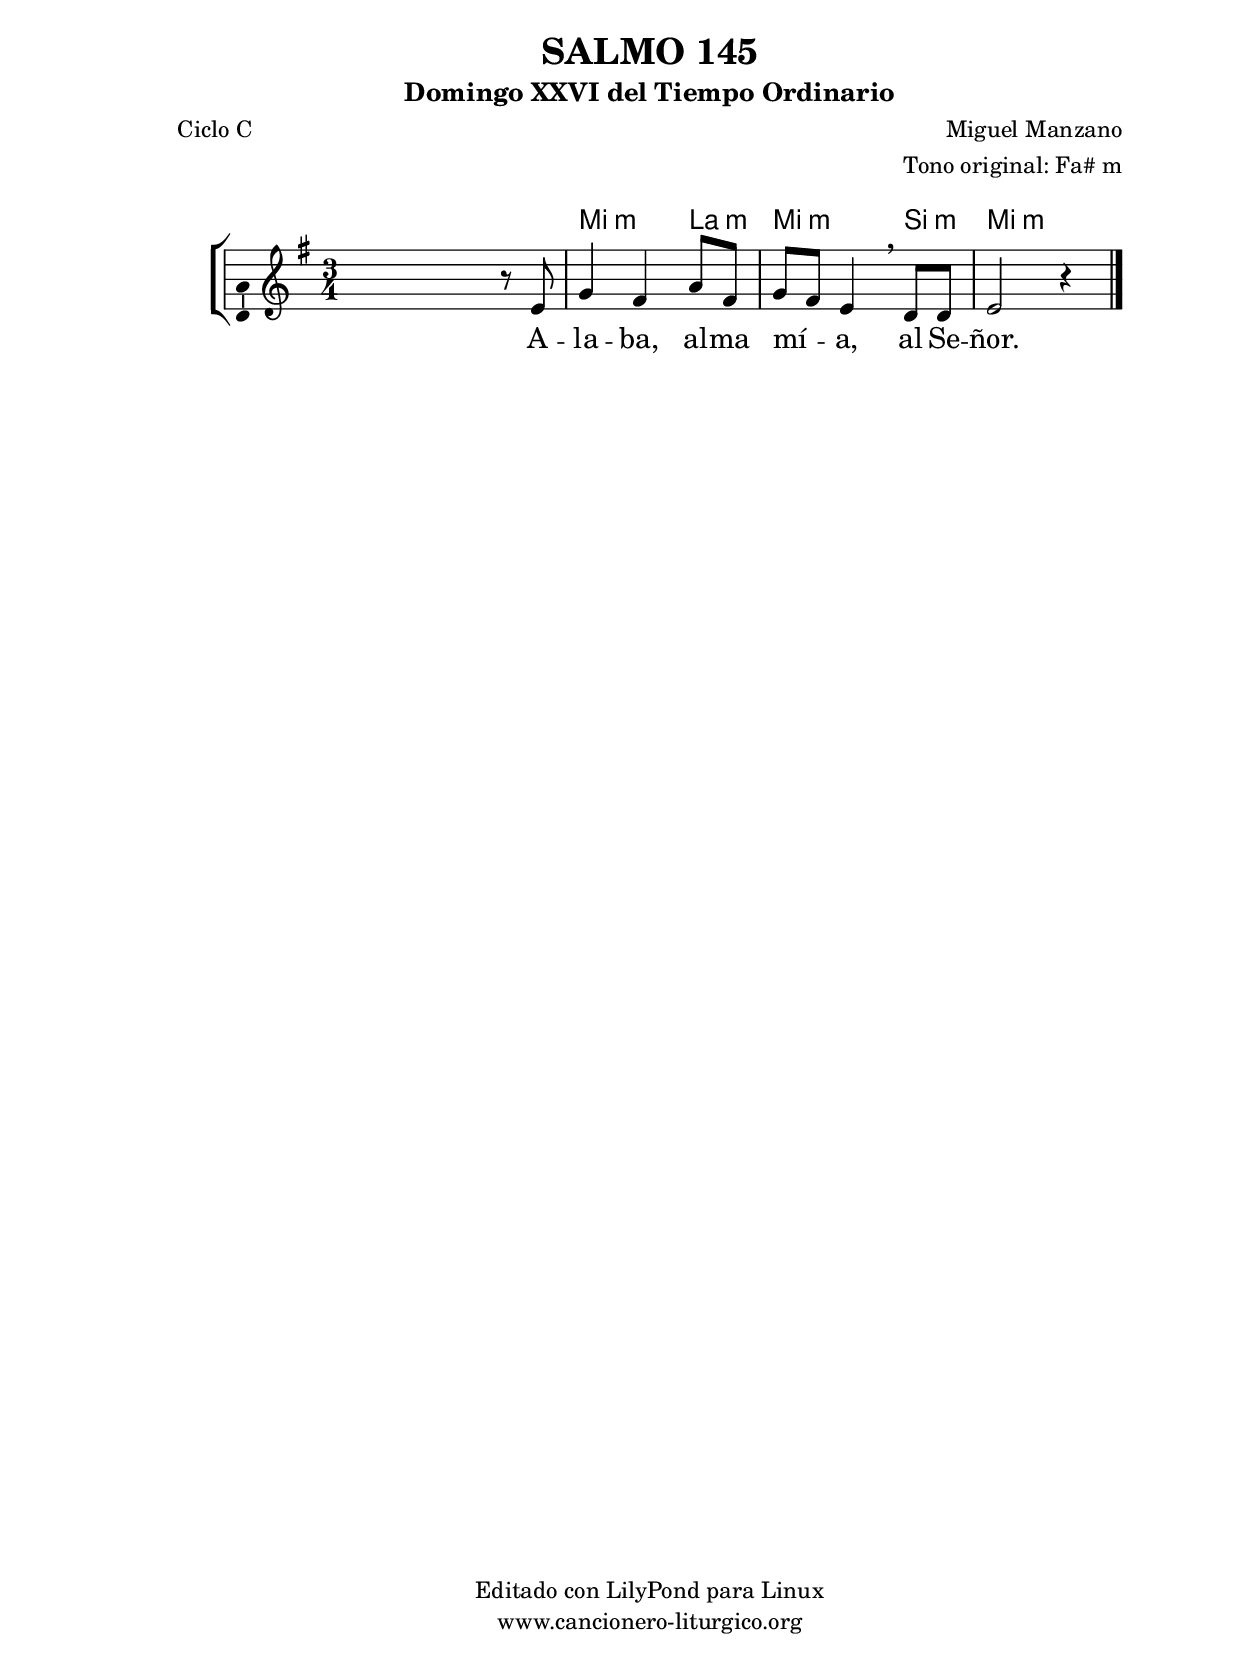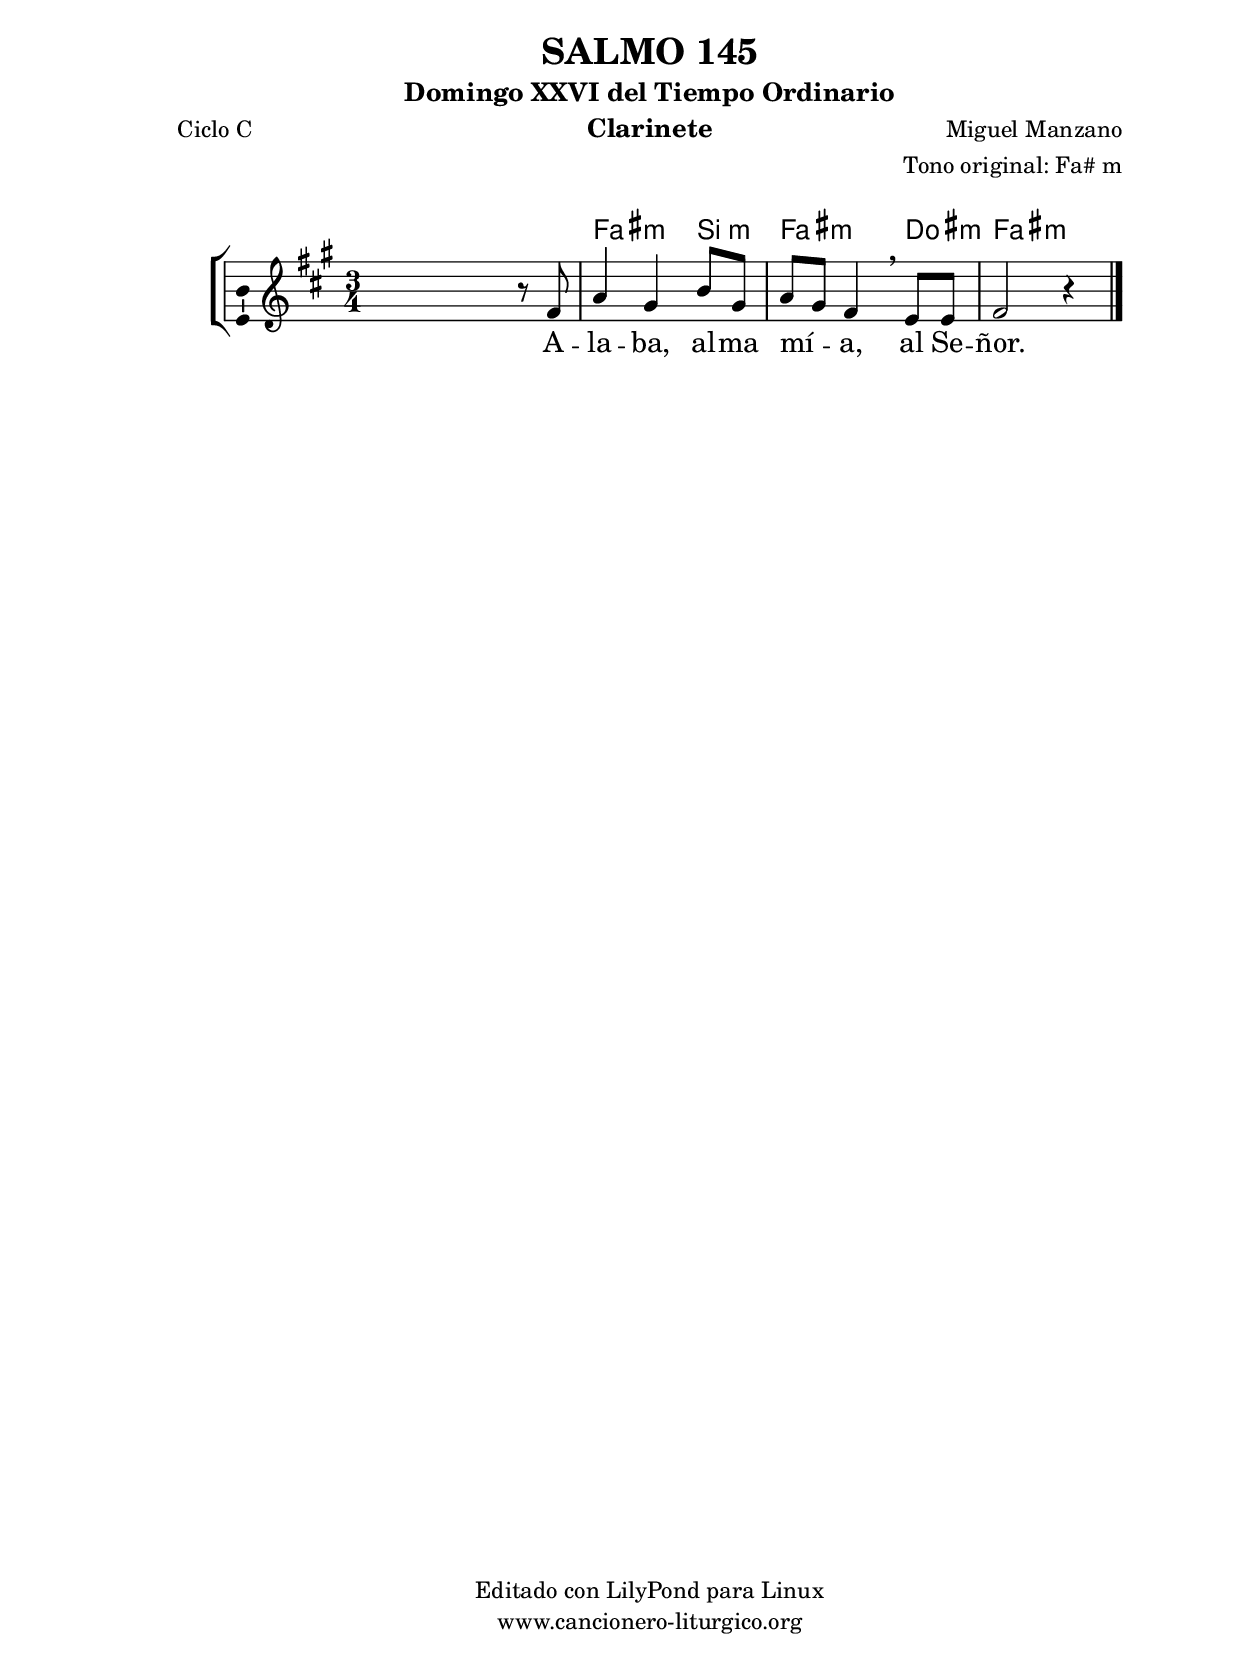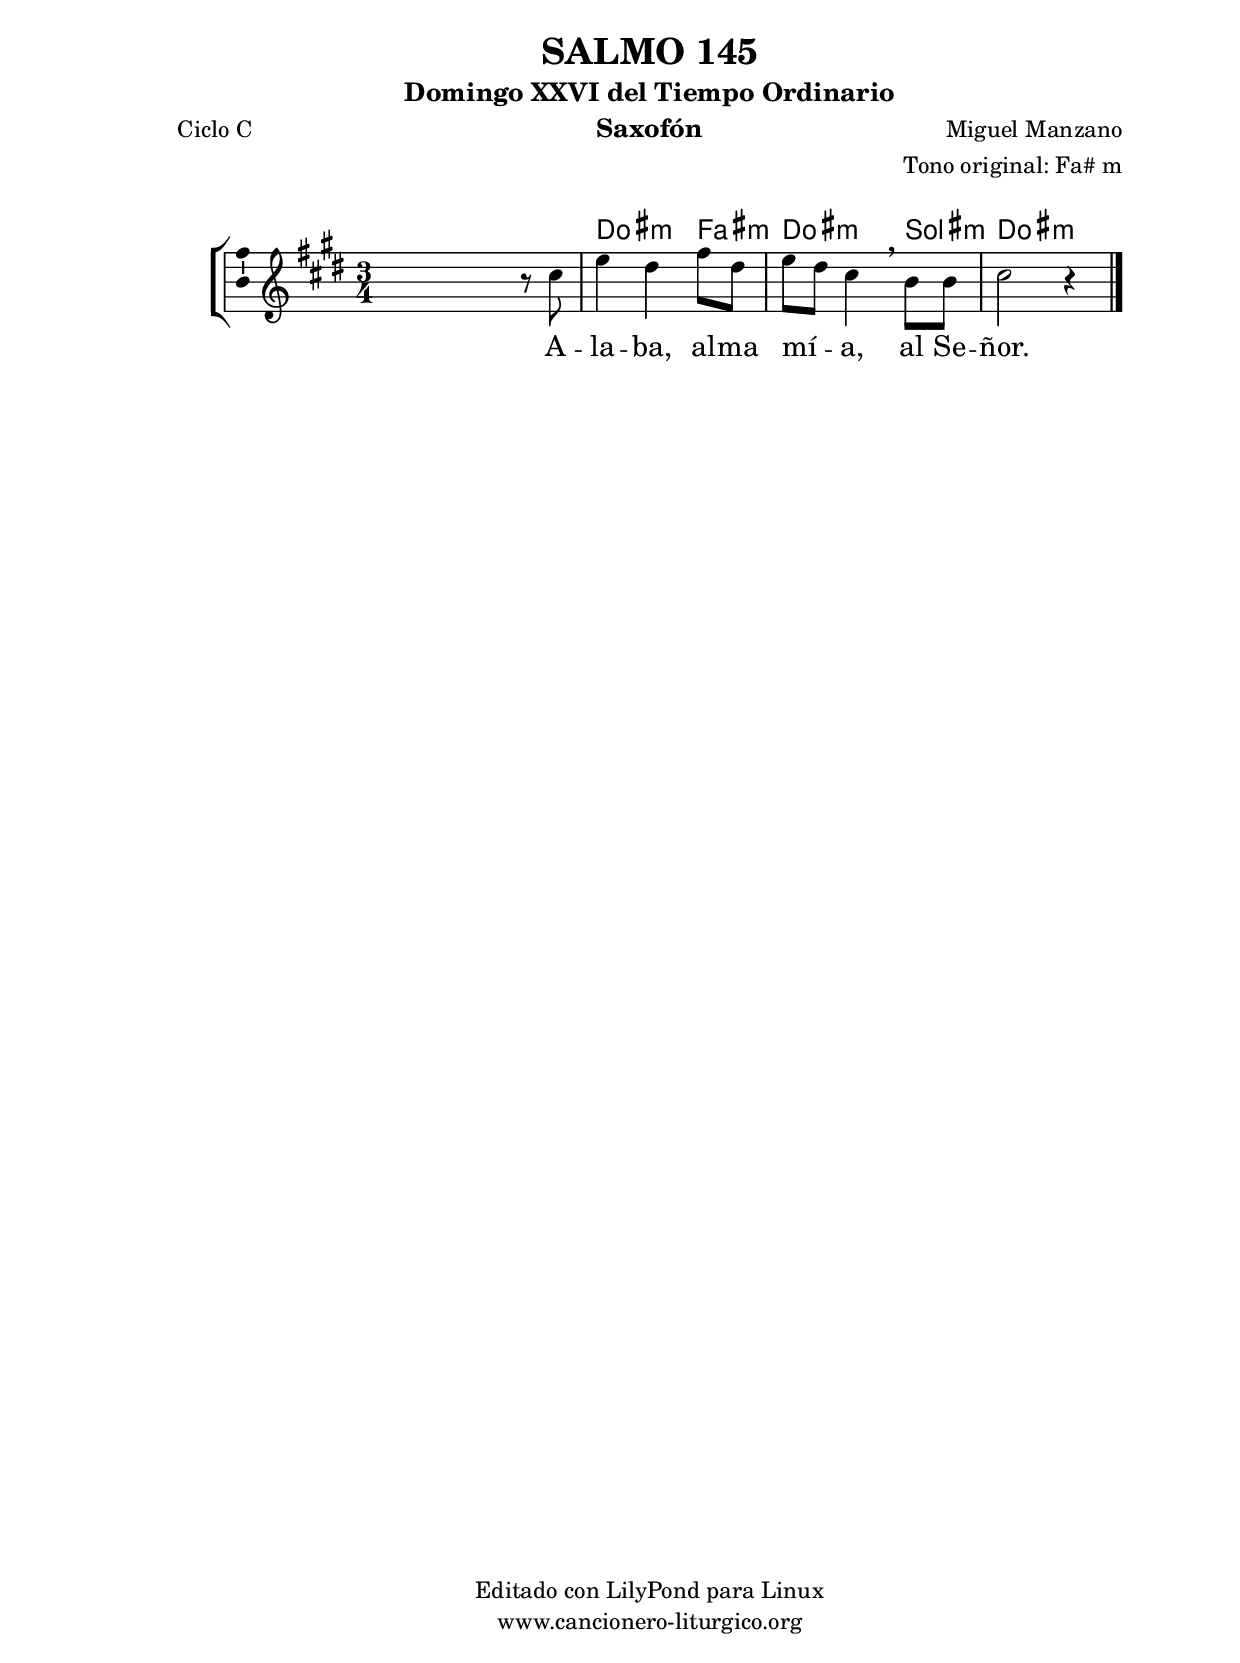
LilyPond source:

%
%para convertir .midi en .wav:
%timidity filename.midi -Ow -o finename.wav
%
%
%Para convertir de .wav a .mp3:
%lame -h -m j filename.wav
%
%
%para escuchar el midi:
%timidity nombrefichero.midi
%


%versión de lilypond para la que se ha escrito esta partitura:
\version "2.16.0"

	%Tamaño papel
	#(set-default-paper-size "a4")
	%Tamaño partitura
	#(set-global-staff-size 20)
	%No responde al pulsar sobre una nota
	#(ly:set-option 'point-and-click #f)

%parámetros del encabezamiento:
\header {
	title = "SALMO 145"
	subtitle = "Domingo XXVI del Tiempo Ordinario"
	composer = "Miguel Manzano"
	poet = "Ciclo C"
	meter = ""
	arranger = "Tono original: Fa# m"
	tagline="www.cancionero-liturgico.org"
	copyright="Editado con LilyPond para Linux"
	}

%parámetros asociados al papel:
\paper  {
	oddHeaderMarkup = \markup {\fill-line { \on-the-fly #not-first-page \fromproperty #'header:title \on-the-fly #not-first-page \fromproperty #'header:composer }}
	evenHeaderMarkup = \markup {\fill-line { \fromproperty #'header:composer \fromproperty #'header:title }}
	#(set-paper-size "a4")
	print-page-number = ##f
	first-page-number = 1
	print-first-page-number = ##f
%	head-separation = 3.0 \cm
	top-margin = 2.0 \cm
	bottom-margin = 0.5\cm
%%%	bottom-margin = -1.0\cm
	left-margin = 3.0 \cm
	line-width = 16.0 \cm 
	indent = 8\mm
	interscoreline = 2.\mm
	between-system-space = 15\mm
%	para que las partituras no llenen la hoja:
	ragged-bottom = ##t
%	idem para la última hoja:
	ragged-last-bottom = ##f
%	para que las partituras llenen el ancho del papel:
	ragged-last = ##f
	after-title-space = 2.5 \cm
%page-count=1
%system-count=8

	%Flexible Vertical Spacing
%	markup-markup-spacing =
%	#'((basic-distance . 15) (minimum-distance . 15) (padding . 3))
	markup-system-spacing =
	#'((basic-distance . 15) (minimum-distance . 15) (padding . 3))
	system-system-spacing =
	#'((basic-distance . 15) (minimum-distance . 15) (padding . 3))
	score-system-spacing =
	#'((basic-distance . 15) (minimum-distance . 15) (padding . 5))
%	top-system-spacing = % header
%	#'((basic-distance . 8) (minimum-distance . 0) (padding . 3))
%	top-markup-spacing =
%	#'((basic-distance . 20) (minimum-distance . 20) (padding . 3))
	last-bottom-spacing = % footer
	#'((basic-distance . 5) (minimum-distance . 5) (padding . 3))
%	score-markup-spacing =
%	#'((basic-distance . 16) (minimum-distance . 13) (padding . 3))

	}


%parámetros que afectan a toda la partitura:
global =  {
	%clave de sol (G):
	\clef G
	%armadura:
	\transpose fis e
	\key fis \minor
	\tempo 4=100
	\set Score.tempoHideNote = ##t
	}


acordes = {
	\italianChords
	\chordmode {
	\transpose fis e
{

s2.
fis2:m b4:m
fis2:m cis4:m
fis2.:m

	}
	}
}

melodia = 
	\transpose fis e
{
	\relative c'{

\time 3/4

s2 r8 fis8
a4 gis b8 gis
a8 gis fis4 \breathe e8 e
fis2 r4

	\bar "|."
	}
	}


texto = \lyricmode {
A -- la -- ba, al -- ma mí -- _ a, al Se -- ñor.
	}


acordesStaff = \context ChordNames = acordesStaff <<
	\set chordChanges = ##t
	\acordes
	>>


vozStaff = \context Voice = vozStaff
\with {\consists "Ambitus_engraver"}
<<
%	\set Staff.instrumentName = ""
%	\set Staff.shortInstrumentName = ""
%	\set Staff.midiInstrument = #"clarinet"
%	\set Staff.midiInstrument = #"cello"
%	\set Staff.midiInstrument = #"flute"
	\set Staff.midiInstrument = #"electric guitar (jazz)"
%	\set Staff.midiInstrument = #"english horn"
%	\set Staff.midiInstrument = #"violin"
%	\set Staff.midiInstrument = #"glockenspiel"
	\set Staff.midiMinimumVolume = #0.7
	\set Staff.midiMaximumVolume = #0.9
	\global
	\melodia
	>>


textoStaff = \context Lyrics = textoStaff <<
	\lyricsto vozStaff \texto
	>>

\book {
	\score {
		\context ChoirStaff {
			\override StaffGroup.SystemStartBracket #'collapse-height = #1
			\override Score.SystemStartBar #'collapse-height = #1
			<<
			\acordesStaff
			\vozStaff
			\textoStaff
			>>
			}
		\layout {
	    		\context {
				\Lyrics
				\override LyricText #'font-size = #2
				}
	   		 \context {
				\Score
				%fontSize = #3
				\override StaffSymbol #'staff-space = #(magstep +3)
				%\override Beam #'thickness = #0.55
				%\override SpacingSpanner #'spacing-increment = #1.0
				%\override Slur #'height-limit = #1.5
				}
			}
		}
	\score {
		\unfoldRepeats
		\context ChoirStaff {
			<<
			\acordesStaff
			\vozStaff
			>>
			}
		\midi {
	  		\context {
	  			\Score
				tempoWholesPerMinute = #(ly:make-moment 70 4)
				}
			}
		}
	}

%Partitura para clarinete
#(define output-suffix "C")
\book {
	\header{
		instrument = "Clarinete"
		}
	\score {
		\context ChoirStaff {
			\override StaffGroup.SystemStartBracket #'collapse-height = #1
			\override Score.SystemStartBar #'collapse-height = #1
\transpose c d
			<<
			\acordesStaff
			\vozStaff
			\textoStaff
			>>
			}
		\layout {
	    		\context {
				\Lyrics
				\override LyricText #'font-size = #2
				}
	   		 \context {
				\Score
				%fontSize = #3
				\override StaffSymbol #'staff-space = #(magstep +3)
				%\override Beam #'thickness = #0.55
				%\override SpacingSpanner #'spacing-increment = #1.0
				%\override Slur #'height-limit = #1.5
				}
			}
		}
	}

%Partitura para saxofón
#(define output-suffix "S")
\book {
	\header{
		instrument = "Saxofón"
		}
	\score {
		\context ChoirStaff {
			\override StaffGroup.SystemStartBracket #'collapse-height = #1
			\override Score.SystemStartBar #'collapse-height = #1
\transpose c a
			<<
			\acordesStaff
			\vozStaff
			\textoStaff
			>>
			}
		\layout {
	    		\context {
				\Lyrics
				\override LyricText #'font-size = #2
				}
	   		 \context {
				\Score
				%fontSize = #3
				\override StaffSymbol #'staff-space = #(magstep +3)
				%\override Beam #'thickness = #0.55
				%\override SpacingSpanner #'spacing-increment = #1.0
				%\override Slur #'height-limit = #1.5
				}
			}
		}
	}

